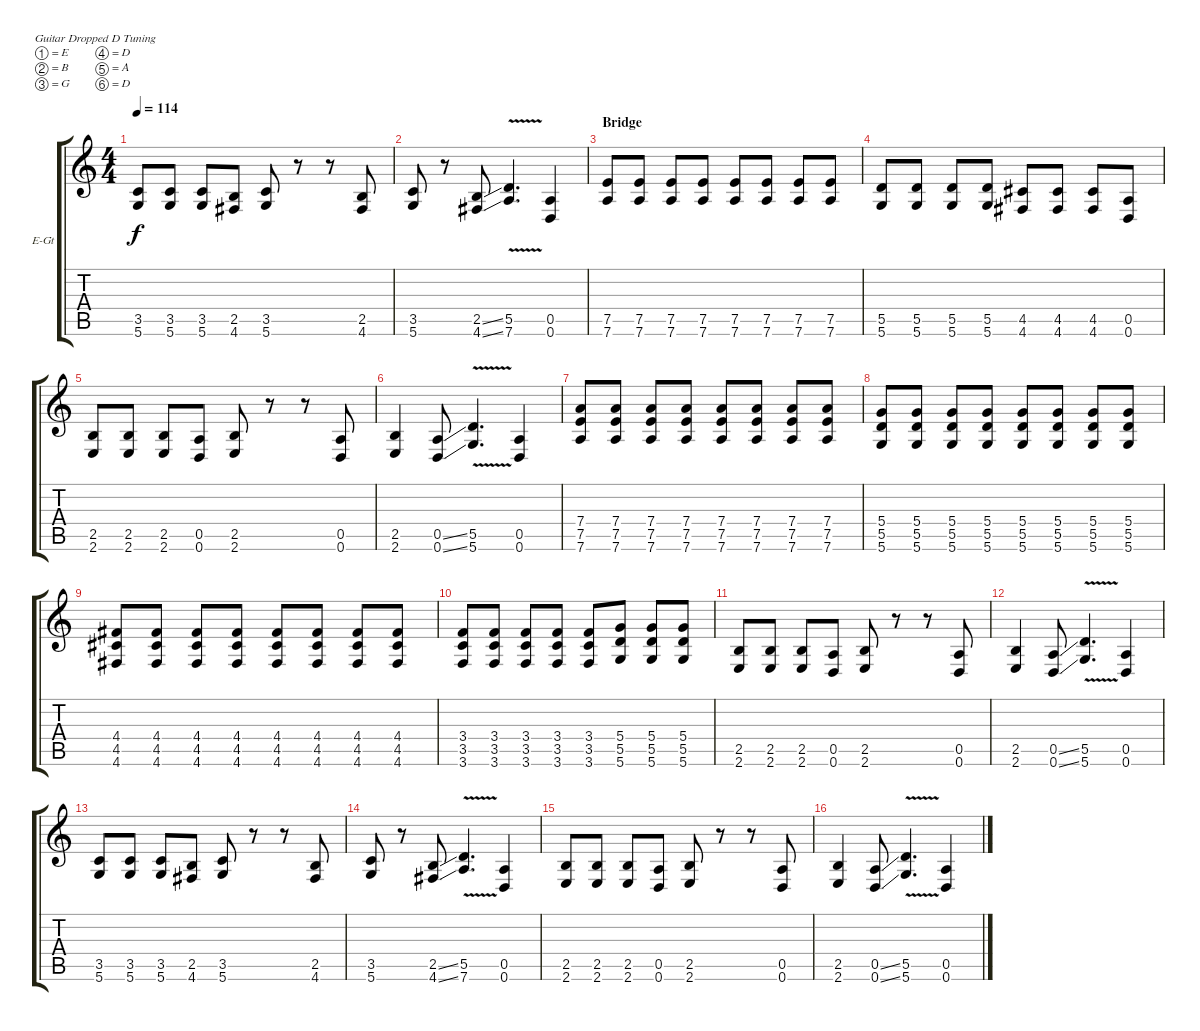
\defaultSystemsLayout 4
\bracketExtendMode groupsimilarinstruments
\firstSystemTrackNameOrientation horizontal
\otherSystemsTrackNameOrientation horizontal
\track ("Electric Guitar" "E-Gt") {instrument overdrivenguitar}
\staff {score tabs}
\tuning (E4 B3 G3 D3 A2 D2)
\ts (4 4)
\tempo 114
\clef g2
\ks c
(3.5 5.6).8{dy f} (5.6 3.5).8 (5.6 3.5).8 (4.6 2.5).8 (5.6 3.5).8 r.8 r.8 (2.5 4.6).8 |
(3.5 5.6).8 r.8 (4.6{ss} 2.5{ss}).8 (5.5{v} 7.6{v}).4{d} (0.6 0.5).4 |
\section ("" "Bridge")
(7.6 7.5).8 (7.6 7.5).8 (7.6 7.5).8 (7.6 7.5).8 (7.6 7.5).8 (7.6 7.5).8 (7.6 7.5).8 (7.6 7.5).8 |
(5.6 5.5).8 (5.6 5.5).8 (5.6 5.5).8 (5.6 5.5).8 (4.6 4.5).8 (4.6 4.5).8 (4.6 4.5).8 (0.6 0.5).8 |
(2.6 2.5).8 (2.5 2.6).8 (2.5 2.6).8 (0.6 0.5).8 (2.5 2.6).8 r.8 r.8 (0.5 0.6).8 |
(2.5 2.6).4 (0.6{ss} 0.5{ss}).8 (5.5{v} 5.6{v}).4{d} (0.5 0.6).4 |
(7.6 7.5 7.4).8 (7.6 7.5 7.4).8 (7.6 7.5 7.4).8 (7.6 7.5 7.4).8 (7.6 7.5 7.4).8 (7.6 7.5 7.4).8 (7.6 7.5 7.4).8 (7.6 7.5 7.4).8 |
(5.6 5.5 5.4).8 (5.6 5.5 5.4).8 (5.6 5.5 5.4).8 (5.6 5.5 5.4).8 (5.6 5.5 5.4).8 (5.6 5.5 5.4).8 (5.6 5.5 5.4).8 (5.6 5.5 5.4).8 |
(4.6 4.5 4.4).8 (4.6 4.5 4.4).8 (4.6 4.5 4.4).8 (4.6 4.5 4.4).8 (4.6 4.5 4.4).8 (4.6 4.5 4.4).8 (4.6 4.5 4.4).8 (4.6 4.5 4.4).8 |
(3.6 3.5 3.4).8 (3.6 3.5 3.4).8 (3.6 3.5 3.4).8 (3.6 3.5 3.4).8 (3.6 3.5 3.4).8 (5.6 5.5 5.4).8 (5.6 5.5 5.4).8 (5.6 5.5 5.4).8 |
(2.6 2.5).8 (2.5 2.6).8 (2.5 2.6).8 (0.6 0.5).8 (2.5 2.6).8 r.8 r.8 (0.5 0.6).8 |
(2.5 2.6).4 (0.6{ss} 0.5{ss}).8 (5.5{v} 5.6{v}).4{d} (0.5 0.6).4 |
(3.5 5.6).8 (5.6 3.5).8 (5.6 3.5).8 (4.6 2.5).8 (5.6 3.5).8 r.8 r.8 (2.5 4.6).8 |
(3.5 5.6).8 r.8 (4.6{ss} 2.5{ss}).8 (5.5{v} 7.6{v}).4{d} (0.6 0.5).4 |
(2.6 2.5).8 (2.5 2.6).8 (2.5 2.6).8 (0.6 0.5).8 (2.5 2.6).8 r.8 r.8 (0.5 0.6).8 |
(2.5 2.6).4 (0.6{ss} 0.5{ss}).8 (5.5{v} 5.6{v}).4{d} (0.5 0.6).4
